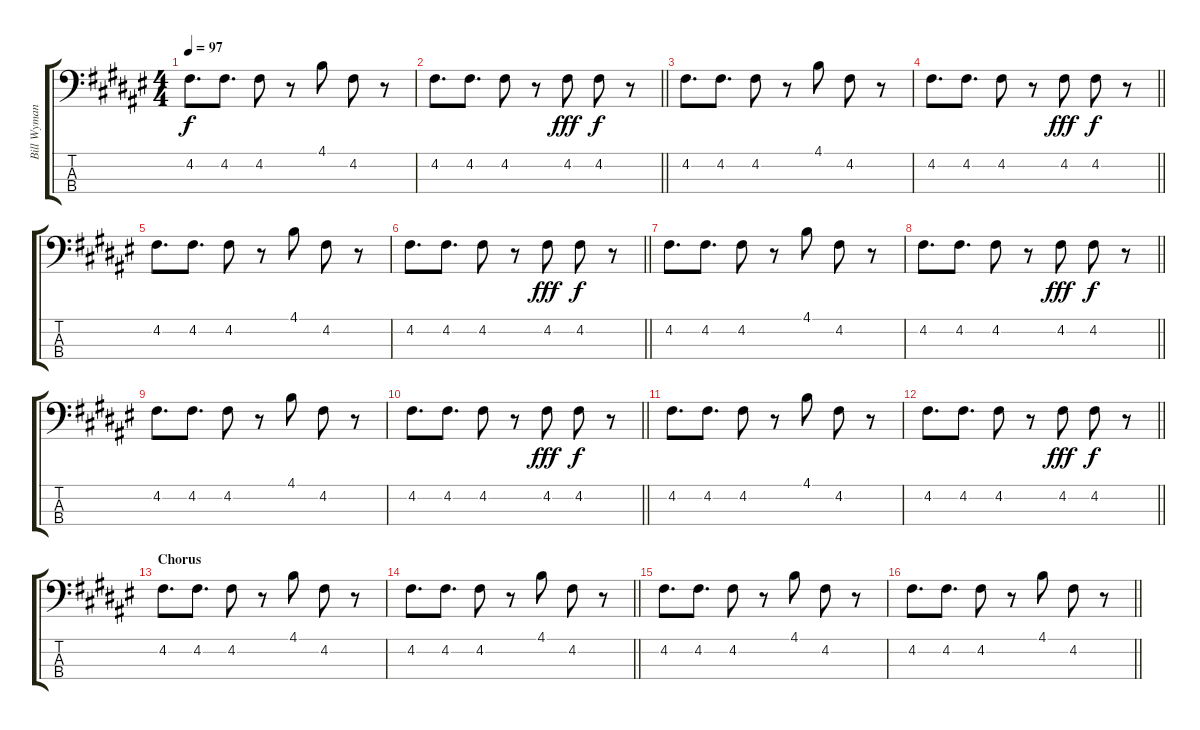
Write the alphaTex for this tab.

\track ("Bill Wyman" "Bill Wyman") {instrument electricbassfinger}
\staff {score tabs}
\tuning (G2 D2 A1 E1) {hide}
\ts (4 4)
\tempo 97
\clef f4
\ks f#
4.2.8{d dy f} 4.2.8{d} 4.2.8 r.8 4.1.8 4.2.8 r.8 |
\barLineRight lightlight
4.2.8{d} 4.2.8{d} 4.2.8 r.8 4.2.8{dy fff} 4.2.8{dy f} r.8 |
4.2.8{d} 4.2.8{d} 4.2.8 r.8 4.1.8 4.2.8 r.8 |
\barLineRight lightlight
4.2.8{d} 4.2.8{d} 4.2.8 r.8 4.2.8{dy fff} 4.2.8{dy f} r.8 |
4.2.8{d} 4.2.8{d} 4.2.8 r.8 4.1.8 4.2.8 r.8 |
\barLineRight lightlight
4.2.8{d} 4.2.8{d} 4.2.8 r.8 4.2.8{dy fff} 4.2.8{dy f} r.8 |
4.2.8{d} 4.2.8{d} 4.2.8 r.8 4.1.8 4.2.8 r.8 |
\barLineRight lightlight
4.2.8{d} 4.2.8{d} 4.2.8 r.8 4.2.8{dy fff} 4.2.8{dy f} r.8 |
4.2.8{d} 4.2.8{d} 4.2.8 r.8 4.1.8 4.2.8 r.8 |
\barLineRight lightlight
4.2.8{d} 4.2.8{d} 4.2.8 r.8 4.2.8{dy fff} 4.2.8{dy f} r.8 |
4.2.8{d} 4.2.8{d} 4.2.8 r.8 4.1.8 4.2.8 r.8 |
\barLineRight lightlight
4.2.8{d} 4.2.8{d} 4.2.8 r.8 4.2.8{dy fff} 4.2.8{dy f} r.8 |
\section ("" "Chorus")
4.2.8{d} 4.2.8{d} 4.2.8 r.8 4.1.8 4.2.8 r.8 |
\barLineRight lightlight
4.2.8{d} 4.2.8{d} 4.2.8 r.8 4.1.8 4.2.8 r.8 |
4.2.8{d} 4.2.8{d} 4.2.8 r.8 4.1.8 4.2.8 r.8 |
\barLineRight lightlight
4.2.8{d} 4.2.8{d} 4.2.8 r.8 4.1.8 4.2.8 r.8
